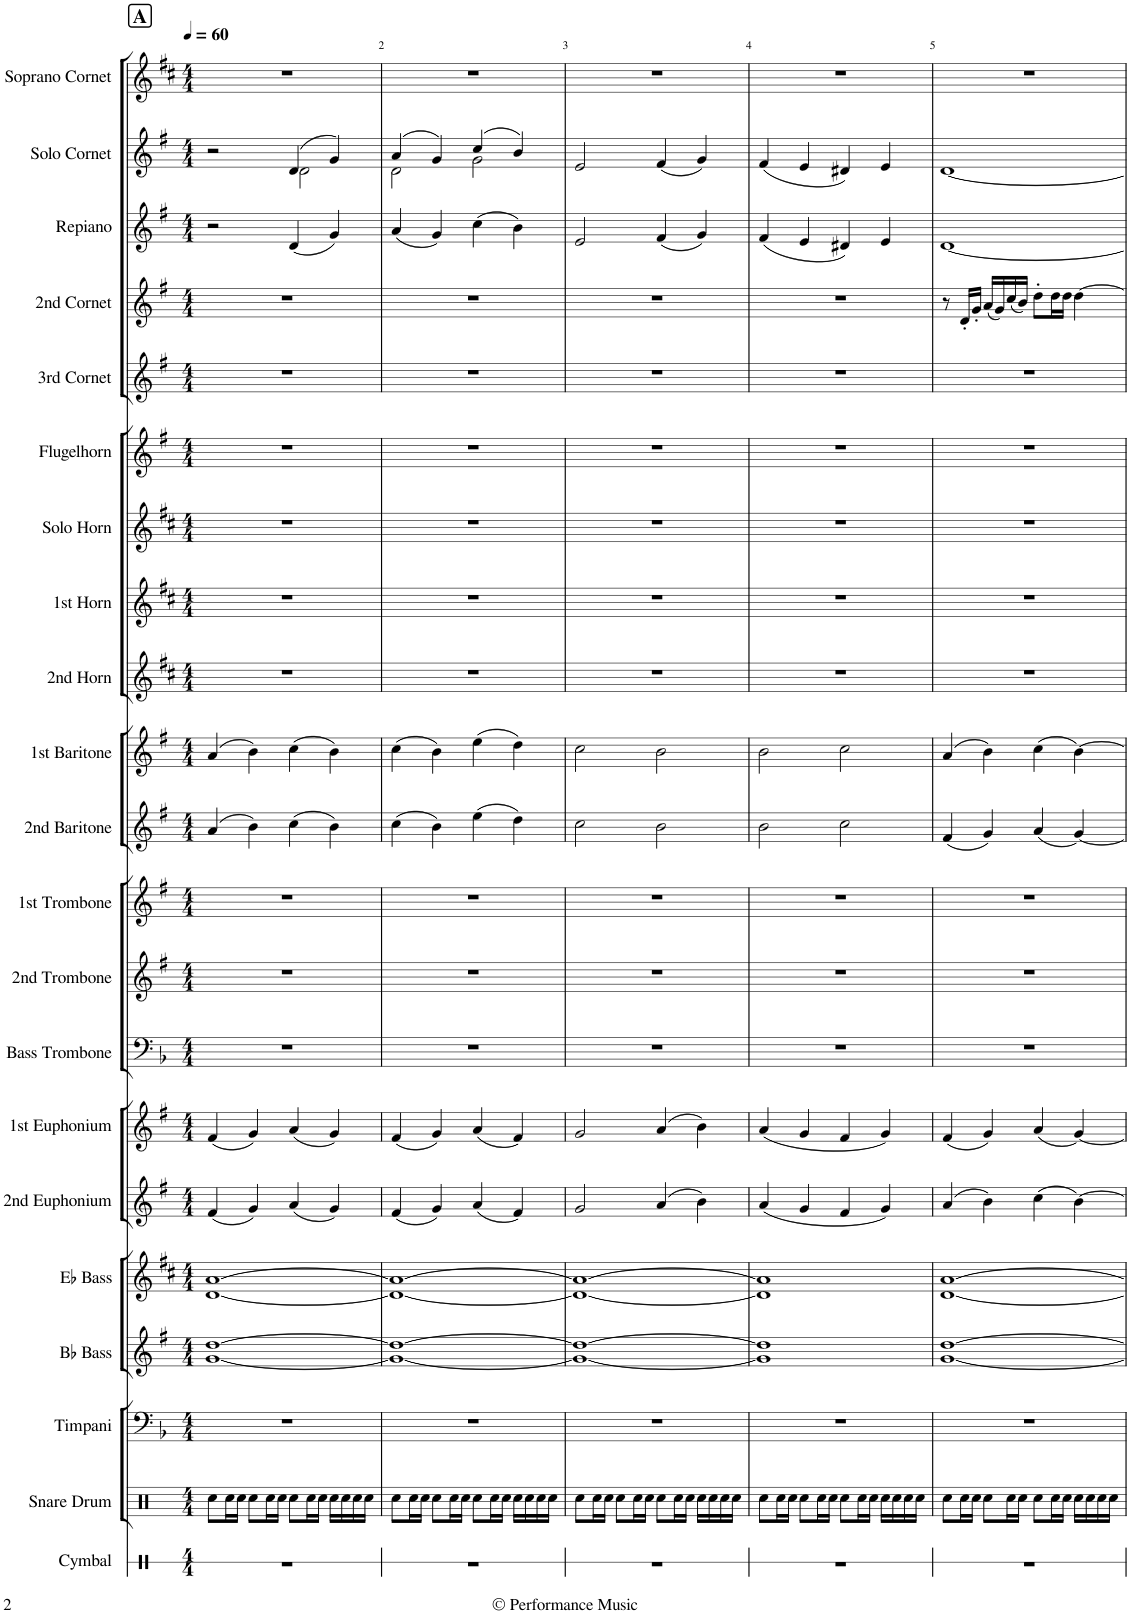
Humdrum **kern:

**kern	**kern	**kern	**kern	**kern	**kern	**kern	**kern	**kern	**kern	**kern	**kern	**kern	**kern	**kern	**kern	**kern	**kern	**kern	**kern	**kern
*part21	*part20	*part19	*part18	*part17	*part16	*part15	*part14	*part13	*part12	*part11	*part10	*part9	*part8	*part7	*part6	*part5	*part4	*part3	*part2	*part1
*staff21	*staff20	*staff19	*staff18	*staff17	*staff16	*staff15	*staff14	*staff13	*staff12	*staff11	*staff10	*staff9	*staff8	*staff7	*staff6	*staff5	*staff4	*staff3	*staff2	*staff1
*I"Cymbal	*I"Snare Drum	*I"Timpani	*I"Bb Bass	*I"Eb Bass	*I"2nd Euphonium	*I"1st Euphonium	*I"Bass Trombone	*I"2nd Trombone	*I"1st Trombone	*I"2nd Baritone	*I"1st Baritone	*I"2nd Horn	*I"1st Horn	*I"Solo Horn	*I"Flugelhorn	*I"3rd Cornet	*I"2nd Cornet	*I"Repiano	*I"Solo Cornet	*I"Soprano Cornet
*I'Cym.	*I'Snare.	*I'Timp.	*I'Bb Bs.	*I'Eb Bs.	*I'2nd Euph.	*I'1st Euph.	*I'B. Tbn.	*I'2nd Tbn.	*I'1st Tbn.	*I'2nd Bar.	*I'1st Bar.	*I'2nd Hn.	*I'1st Hn.	*I'Solo Hn.	*I'Flghn.	*I'3rd Cnt.	*I'2nd Cnt.	*I'Rep.	*I'Solo Cnt.	*I'Sop. Cnt.
*stria1	*	*	*	*	*	*	*	*	*	*	*	*	*	*	*	*	*	*	*	*
*clefX	*clefX	*clefF4	*clefG2	*clefG2	*clefG2	*clefG2	*clefF4	*clefG2	*clefG2	*clefG2	*clefG2	*clefG2	*clefG2	*clefG2	*clefG2	*clefG2	*clefG2	*clefG2	*clefG2	*clefG2
*	*	*	*Trd15c26	*Trd12c21	*	*Trd8c14	*	*Trd8c14	*Trd8c14	*Trd8c14	*Trd8c14	*Trd5c9	*Trd5c9	*Trd5c9	*Trd1c2	*Trd1c2	*Trd1c2	*Trd1c2	*Trd1c2	*Trd-2c-3
*k[]	*k[]	*k[b-]	*k[f#]	*k[f#c#]	*k[f#]	*k[f#]	*k[b-]	*k[f#]	*k[f#]	*k[f#]	*k[f#]	*k[f#c#]	*k[f#c#]	*k[f#c#]	*k[f#]	*k[f#]	*k[f#]	*k[f#]	*k[f#]	*k[f#c#]
*M4/4	*M4/4	*M4/4	*M4/4	*M4/4	*M4/4	*M4/4	*M4/4	*M4/4	*M4/4	*M4/4	*M4/4	*M4/4	*M4/4	*M4/4	*M4/4	*M4/4	*M4/4	*M4/4	*M4/4	*M4/4
*MM60	*MM60	*MM60	*MM60	*MM60	*MM60	*MM60	*MM60	*MM60	*MM60	*MM60	*MM60	*MM60	*MM60	*MM60	*MM60	*MM60	*MM60	*MM60	*MM60	*MM60
!!LO:REH:place=s1:a:B:cj:fs=14:t=A
=1	=1	=1	=1	=1	=1	=1	=1	=1	=1	=1	=1	=1	=1	=1	=1	=1	=1	=1	=1	=1
*	*	*	*	*	*	*	*	*	*	*	*	*	*	*	*	*	*	*	*^	*
1r	8Rcc\L	1r	[1g [1dd	[1d [1a	(4f#/	(4f#/	1r	1r	1r	(4a/	(4a/	1r	1r	1r	1r	1r	1r	2r	2r	2ryy	1r
.	16Rcc\L	.	.	.	.	.	.	.	.	.	.	.	.	.	.	.	.	.	.	.	.
.	16Rcc\JJ	.	.	.	.	.	.	.	.	.	.	.	.	.	.	.	.	.	.	.	.
.	8Rcc\L	.	.	.	4g/)	4g/)	.	.	.	4b\)	4b\)	.	.	.	.	.	.	.	.	.	.
.	16Rcc\L	.	.	.	.	.	.	.	.	.	.	.	.	.	.	.	.	.	.	.	.
.	16Rcc\JJ	.	.	.	.	.	.	.	.	.	.	.	.	.	.	.	.	.	.	.	.
.	8Rcc\L	.	.	.	(4a/	(4a/	.	.	.	(4cc\	(4cc\	.	.	.	.	.	.	(4d/	(4d/	2d\	.
.	16Rcc\L	.	.	.	.	.	.	.	.	.	.	.	.	.	.	.	.	.	.	.	.
.	16Rcc\JJ	.	.	.	.	.	.	.	.	.	.	.	.	.	.	.	.	.	.	.	.
.	16Rcc\LL	.	.	.	4g/)	4g/)	.	.	.	4b\)	4b\)	.	.	.	.	.	.	4g/)	4g/)	.	.
.	16Rcc\	.	.	.	.	.	.	.	.	.	.	.	.	.	.	.	.	.	.	.	.
.	16Rcc\	.	.	.	.	.	.	.	.	.	.	.	.	.	.	.	.	.	.	.	.
.	16Rcc\JJ	.	.	.	.	.	.	.	.	.	.	.	.	.	.	.	.	.	.	.	.
=2	=2	=2	=2	=2	=2	=2	=2	=2	=2	=2	=2	=2	=2	=2	=2	=2	=2	=2	=2	=2	=2
1r	8Rcc\L	1r	1g_ 1dd_	1d_ 1a_	(4f#/	(4f#/	1r	1r	1r	(4cc\	(4cc\	1r	1r	1r	1r	1r	1r	(4a/	(4a/	2d\	1r
.	16Rcc\L	.	.	.	.	.	.	.	.	.	.	.	.	.	.	.	.	.	.	.	.
.	16Rcc\JJ	.	.	.	.	.	.	.	.	.	.	.	.	.	.	.	.	.	.	.	.
.	8Rcc\L	.	.	.	4g/)	4g/)	.	.	.	4b\)	4b\)	.	.	.	.	.	.	4g/)	4g/)	.	.
.	16Rcc\L	.	.	.	.	.	.	.	.	.	.	.	.	.	.	.	.	.	.	.	.
.	16Rcc\JJ	.	.	.	.	.	.	.	.	.	.	.	.	.	.	.	.	.	.	.	.
.	8Rcc\L	.	.	.	(4a/	(4a/	.	.	.	(4ee\	(4ee\	.	.	.	.	.	.	(4cc\	(4cc/	2g\	.
.	16Rcc\L	.	.	.	.	.	.	.	.	.	.	.	.	.	.	.	.	.	.	.	.
.	16Rcc\JJ	.	.	.	.	.	.	.	.	.	.	.	.	.	.	.	.	.	.	.	.
.	16Rcc\LL	.	.	.	4f#/)	4f#/)	.	.	.	4dd\)	4dd\)	.	.	.	.	.	.	4b\)	4b/)	.	.
.	16Rcc\	.	.	.	.	.	.	.	.	.	.	.	.	.	.	.	.	.	.	.	.
.	16Rcc\	.	.	.	.	.	.	.	.	.	.	.	.	.	.	.	.	.	.	.	.
.	16Rcc\JJ	.	.	.	.	.	.	.	.	.	.	.	.	.	.	.	.	.	.	.	.
*	*	*	*	*	*	*	*	*	*	*	*	*	*	*	*	*	*	*	*v	*v	*
=3	=3	=3	=3	=3	=3	=3	=3	=3	=3	=3	=3	=3	=3	=3	=3	=3	=3	=3	=3	=3
1r	8Rcc\L	1r	1g_ 1dd_	1d_ 1a_	2g/	2g/	1r	1r	1r	2cc\	2cc\	1r	1r	1r	1r	1r	1r	2e/	2e/	1r
.	16Rcc\L	.	.	.	.	.	.	.	.	.	.	.	.	.	.	.	.	.	.	.
.	16Rcc\JJ	.	.	.	.	.	.	.	.	.	.	.	.	.	.	.	.	.	.	.
.	8Rcc\L	.	.	.	.	.	.	.	.	.	.	.	.	.	.	.	.	.	.	.
.	16Rcc\L	.	.	.	.	.	.	.	.	.	.	.	.	.	.	.	.	.	.	.
.	16Rcc\JJ	.	.	.	.	.	.	.	.	.	.	.	.	.	.	.	.	.	.	.
.	8Rcc\L	.	.	.	(4a/	(4a/	.	.	.	2b\	2b\	.	.	.	.	.	.	(4f#/	(4f#/	.
.	16Rcc\L	.	.	.	.	.	.	.	.	.	.	.	.	.	.	.	.	.	.	.
.	16Rcc\JJ	.	.	.	.	.	.	.	.	.	.	.	.	.	.	.	.	.	.	.
.	16Rcc\LL	.	.	.	4b\)	4b\)	.	.	.	.	.	.	.	.	.	.	.	4g/)	4g/)	.
.	16Rcc\	.	.	.	.	.	.	.	.	.	.	.	.	.	.	.	.	.	.	.
.	16Rcc\	.	.	.	.	.	.	.	.	.	.	.	.	.	.	.	.	.	.	.
.	16Rcc\JJ	.	.	.	.	.	.	.	.	.	.	.	.	.	.	.	.	.	.	.
=4	=4	=4	=4	=4	=4	=4	=4	=4	=4	=4	=4	=4	=4	=4	=4	=4	=4	=4	=4	=4
1r	8Rcc\L	1r	1g] 1dd]	1d] 1a]	(4a/	(4a/	1r	1r	1r	2b\	2b\	1r	1r	1r	1r	1r	1r	(4f#/	(4f#/	1r
.	16Rcc\L	.	.	.	.	.	.	.	.	.	.	.	.	.	.	.	.	.	.	.
.	16Rcc\JJ	.	.	.	.	.	.	.	.	.	.	.	.	.	.	.	.	.	.	.
.	8Rcc\L	.	.	.	4g/	4g/	.	.	.	.	.	.	.	.	.	.	.	4e/	4e/	.
.	16Rcc\L	.	.	.	.	.	.	.	.	.	.	.	.	.	.	.	.	.	.	.
.	16Rcc\JJ	.	.	.	.	.	.	.	.	.	.	.	.	.	.	.	.	.	.	.
.	8Rcc\L	.	.	.	4f#/	4f#/	.	.	.	2cc\	2cc\	.	.	.	.	.	.	4d#X/)	4d#X/)	.
.	16Rcc\L	.	.	.	.	.	.	.	.	.	.	.	.	.	.	.	.	.	.	.
.	16Rcc\JJ	.	.	.	.	.	.	.	.	.	.	.	.	.	.	.	.	.	.	.
.	16Rcc\LL	.	.	.	4g/)	4g/)	.	.	.	.	.	.	.	.	.	.	.	4e/	4e/	.
.	16Rcc\	.	.	.	.	.	.	.	.	.	.	.	.	.	.	.	.	.	.	.
.	16Rcc\	.	.	.	.	.	.	.	.	.	.	.	.	.	.	.	.	.	.	.
.	16Rcc\JJ	.	.	.	.	.	.	.	.	.	.	.	.	.	.	.	.	.	.	.
=5	=5	=5	=5	=5	=5	=5	=5	=5	=5	=5	=5	=5	=5	=5	=5	=5	=5	=5	=5	=5
1r	8Rcc\L	1r	[1g [1dd	[1d [1a	(4a/	(4f#/	1r	1r	1r	(4f#/	(4a/	1r	1r	1r	1r	1r	8r	[1d	[1d	1r
.	16Rcc\L	.	.	.	.	.	.	.	.	.	.	.	.	.	.	.	16d'/LL	.	.	.
.	16Rcc\JJ	.	.	.	.	.	.	.	.	.	.	.	.	.	.	.	16g'/JJ	.	.	.
.	8Rcc\L	.	.	.	4b\)	4g/)	.	.	.	4g/)	4b\)	.	.	.	.	.	(16a/LL	.	.	.
.	.	.	.	.	.	.	.	.	.	.	.	.	.	.	.	.	16g/)	.	.	.
.	16Rcc\L	.	.	.	.	.	.	.	.	.	.	.	.	.	.	.	(16cc/	.	.	.
.	16Rcc\JJ	.	.	.	.	.	.	.	.	.	.	.	.	.	.	.	16b/JJ)	.	.	.
.	8Rcc\L	.	.	.	(4cc\	(4a/	.	.	.	(4a/	(4cc\	.	.	.	.	.	8dd'\L	.	.	.
.	16Rcc\L	.	.	.	.	.	.	.	.	.	.	.	.	.	.	.	16dd\L	.	.	.
.	16Rcc\JJ	.	.	.	.	.	.	.	.	.	.	.	.	.	.	.	16dd\JJ	.	.	.
.	16Rcc\LL	.	.	.	[4b\)	[4g/)	.	.	.	[4g/)	[4b\)	.	.	.	.	.	[4dd\	.	.	.
.	16Rcc\	.	.	.	.	.	.	.	.	.	.	.	.	.	.	.	.	.	.	.
.	16Rcc\	.	.	.	.	.	.	.	.	.	.	.	.	.	.	.	.	.	.	.
.	16Rcc\JJ	.	.	.	.	.	.	.	.	.	.	.	.	.	.	.	.	.	.	.
=	=	=	=	=	=	=	=	=	=	=	=	=	=	=	=	=	=	=	=	=
*-	*-	*-	*-	*-	*-	*-	*-	*-	*-	*-	*-	*-	*-	*-	*-	*-	*-	*-	*-	*-
